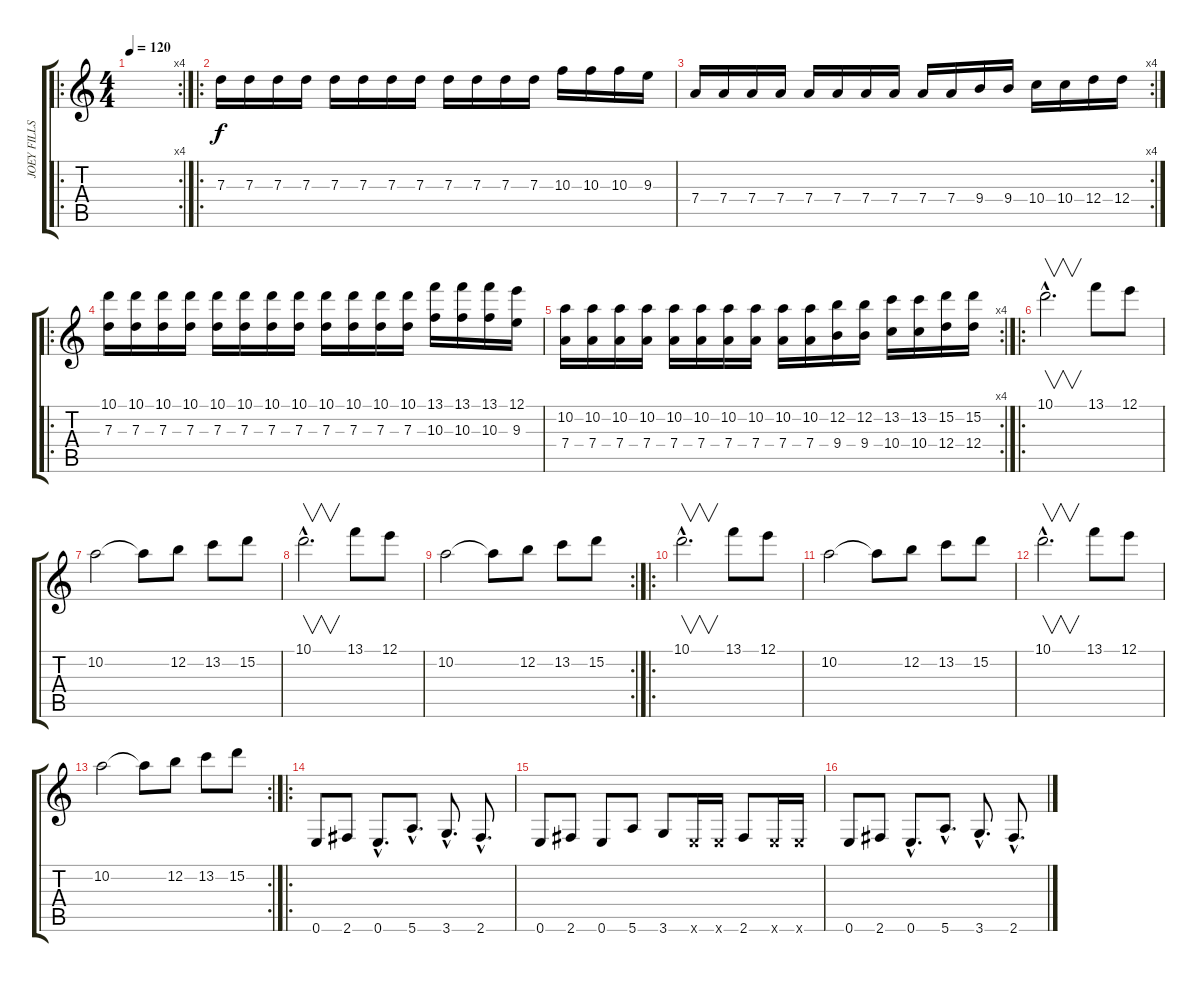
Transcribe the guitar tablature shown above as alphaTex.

\track ("JOEY FILLS" "JOEY FILLS") {instrument overdrivenguitar}
\staff {score tabs}
\tuning (E4 B3 G3 D3 A2 E2) {hide}
\ro
\rc 4
\ts (4 4)
\tempo 120
\clef g2
\ks c
|
\ro
7.3.16{instrument overdrivenguitar} 7.3.16 7.3.16 7.3.16 7.3.16 7.3.16 7.3.16 7.3.16 7.3.16 7.3.16 7.3.16 7.3.16 10.3.16 10.3.16 10.3.16 9.3.16 |
\rc 4
7.4.16 7.4.16 7.4.16 7.4.16 7.4.16 7.4.16 7.4.16 7.4.16 7.4.16 7.4.16 9.4.16 9.4.16 10.4.16 10.4.16 12.4.16 12.4.16 |
\ro
(10.1 7.3).16{volume 10 instrument overdrivenguitar} (10.1 7.3).16 (10.1 7.3).16 (10.1 7.3).16 (10.1 7.3).16 (10.1 7.3).16 (10.1 7.3).16 (10.1 7.3).16 (10.1 7.3).16 (10.1 7.3).16 (10.1 7.3).16 (10.1 7.3).16 (13.1 10.3).16 (13.1 10.3).16 (13.1 10.3).16 (12.1 9.3).16 |
\rc 4
(10.2 7.4).16 (10.2 7.4).16 (10.2 7.4).16 (10.2 7.4).16 (10.2 7.4).16 (10.2 7.4).16 (10.2 7.4).16 (10.2 7.4).16 (10.2 7.4).16 (10.2 7.4).16 (12.2 9.4).16 (12.2 9.4).16 (13.2 10.4).16 (13.2 10.4).16 (15.2 12.4).16 (15.2 12.4).16 |
\ro
10.1{hac}.2{v d volume 12 balance 0 instrument overdrivenguitar} 13.1.8 12.1.8 |
10.2.2 10.2{t}.8 12.2.8 13.2.8 15.2.8 |
10.1{hac}.2{v d} 13.1.8 12.1.8 |
\rc 2
10.2.2 10.2{t}.8 12.2.8 13.2.8 15.2.8 |
\ro
10.1{hac}.2{v d volume 12 balance 0 instrument overdrivenguitar} 13.1.8 12.1.8 |
10.2.2 10.2{t}.8 12.2.8 13.2.8 15.2.8 |
10.1{hac}.2{v d} 13.1.8 12.1.8 |
\rc 2
10.2.2 10.2{t}.8 12.2.8 13.2.8 15.2.8 |
\ro
0.6.8{volume 12 balance 0 instrument overdrivenguitar} 2.6.8 0.6{hac}.8{d} 5.6{hac}.8{d} 3.6{hac}.8{d} 2.6{hac}.8{d} |
0.6.8 2.6.8 0.6.8 5.6.8 3.6.8 0.6{x}.16 0.6{x}.16 2.6.8 0.6{x}.16 0.6{x}.16 |
0.6.8 2.6.8 0.6{hac}.8{d} 5.6{hac}.8{d} 3.6{hac}.8{d} 2.6{hac}.8{d}
